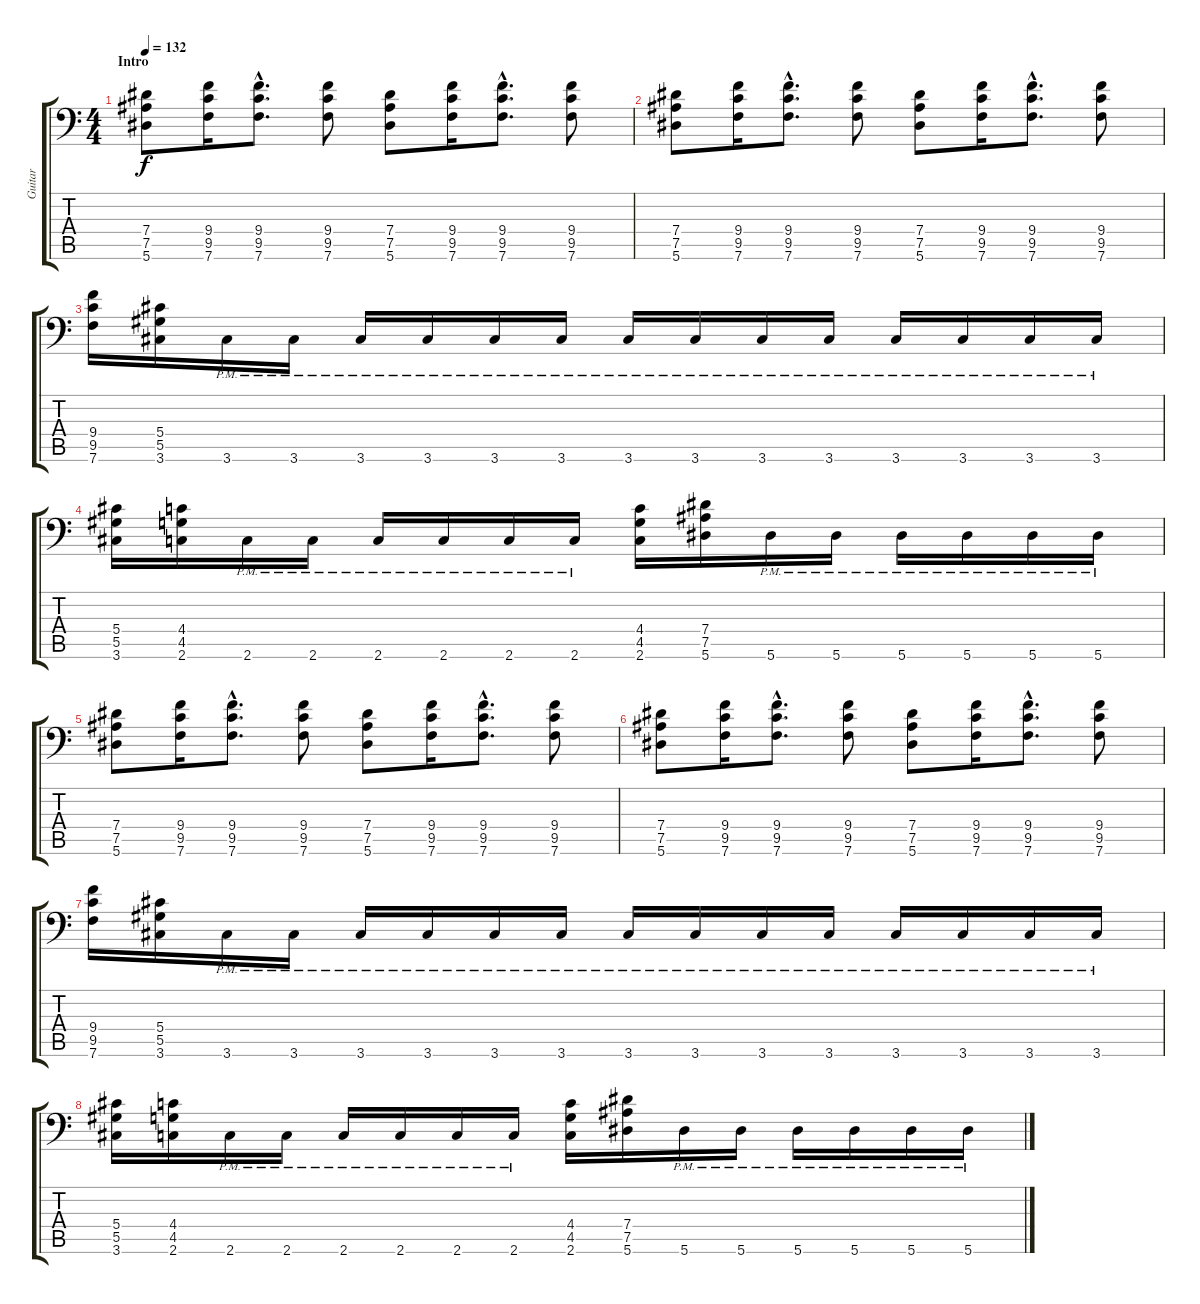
\track ("Guitar" "Guitar") {instrument overdrivenguitar}
\staff {score tabs}
\tuning (Bb3 F3 Db3 Ab2 Eb2 Bb1) {hide}
\ts (4 4)
\section ("" "Intro")
\tempo 132
\clef f4
\ks c
(7.4 7.5 5.6).8{dy f instrument overdrivenguitar} (9.4 9.5 7.6).16 (9.4{hac} 9.5{hac} 7.6{hac}).8{d} (9.4 9.5 7.6).8 (7.4 7.5 5.6).8 (9.4 9.5 7.6).16 (9.4{hac} 9.5{hac} 7.6{hac}).8{d} (9.4 9.5 7.6).8 |
(7.4 7.5 5.6).8 (9.4 9.5 7.6).16 (9.4{hac} 9.5{hac} 7.6{hac}).8{d} (9.4 9.5 7.6).8 (7.4 7.5 5.6).8 (9.4 9.5 7.6).16 (9.4{hac} 9.5{hac} 7.6{hac}).8{d} (9.4 9.5 7.6).8 |
(9.4 9.5 7.6).16 (5.4 5.5 3.6).16 3.6{pm}.16 3.6{pm}.16 3.6{pm}.16 3.6{pm}.16 3.6{pm}.16 3.6{pm}.16 3.6{pm}.16 3.6{pm}.16 3.6{pm}.16 3.6{pm}.16 3.6{pm}.16 3.6{pm}.16 3.6{pm}.16 3.6{pm}.16 |
(5.4 5.5 3.6).16 (4.4 4.5 2.6).16 2.6{pm}.16 2.6{pm}.16 2.6{pm}.16 2.6{pm}.16 2.6{pm}.16 2.6{pm}.16 (4.4 4.5 2.6).16 (7.4 7.5 5.6).16 5.6{pm}.16 5.6{pm}.16 5.6{pm}.16 5.6{pm}.16 5.6{pm}.16 5.6{pm}.16 |
(7.4 7.5 5.6).8 (9.4 9.5 7.6).16 (9.4{hac} 9.5{hac} 7.6{hac}).8{d} (9.4 9.5 7.6).8 (7.4 7.5 5.6).8 (9.4 9.5 7.6).16 (9.4{hac} 9.5{hac} 7.6{hac}).8{d} (9.4 9.5 7.6).8 |
(7.4 7.5 5.6).8 (9.4 9.5 7.6).16 (9.4{hac} 9.5{hac} 7.6{hac}).8{d} (9.4 9.5 7.6).8 (7.4 7.5 5.6).8 (9.4 9.5 7.6).16 (9.4{hac} 9.5{hac} 7.6{hac}).8{d} (9.4 9.5 7.6).8 |
(9.4 9.5 7.6).16 (5.4 5.5 3.6).16 3.6{pm}.16 3.6{pm}.16 3.6{pm}.16 3.6{pm}.16 3.6{pm}.16 3.6{pm}.16 3.6{pm}.16 3.6{pm}.16 3.6{pm}.16 3.6{pm}.16 3.6{pm}.16 3.6{pm}.16 3.6{pm}.16 3.6{pm}.16 |
(5.4 5.5 3.6).16 (4.4 4.5 2.6).16 2.6{pm}.16 2.6{pm}.16 2.6{pm}.16 2.6{pm}.16 2.6{pm}.16 2.6{pm}.16 (4.4 4.5 2.6).16 (7.4 7.5 5.6).16 5.6{pm}.16 5.6{pm}.16 5.6{pm}.16 5.6{pm}.16 5.6{pm}.16 5.6{pm}.16
